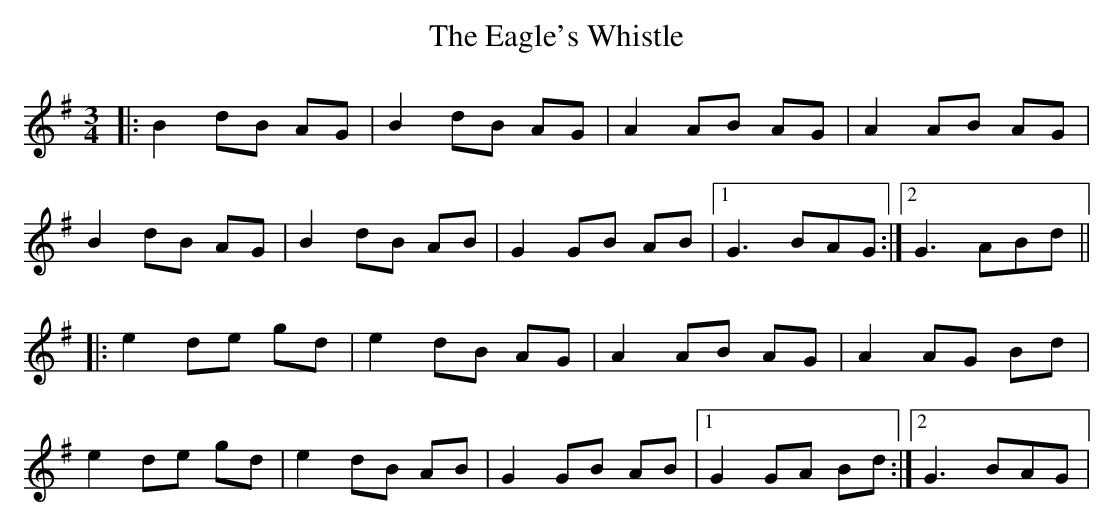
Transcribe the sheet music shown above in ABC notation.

X:1
T:The Eagle's Whistle
L:1/8
M:3/4
K:G
|: B2 dB AG | B2 dB AG | A2 AB AG | A2 AB AG |$
B2 dB AG | B2 dB AB | G2 GB AB |1 G3 BAG :|2 G3 ABd ||
$ |:e2 de gd | e2 dB AG | A2 AB AG | A2 AG Bd |
$ e2 de gd | e2 dB AB | G2 GB AB |1 G2 GA Bd :|2 G3 BAG |
